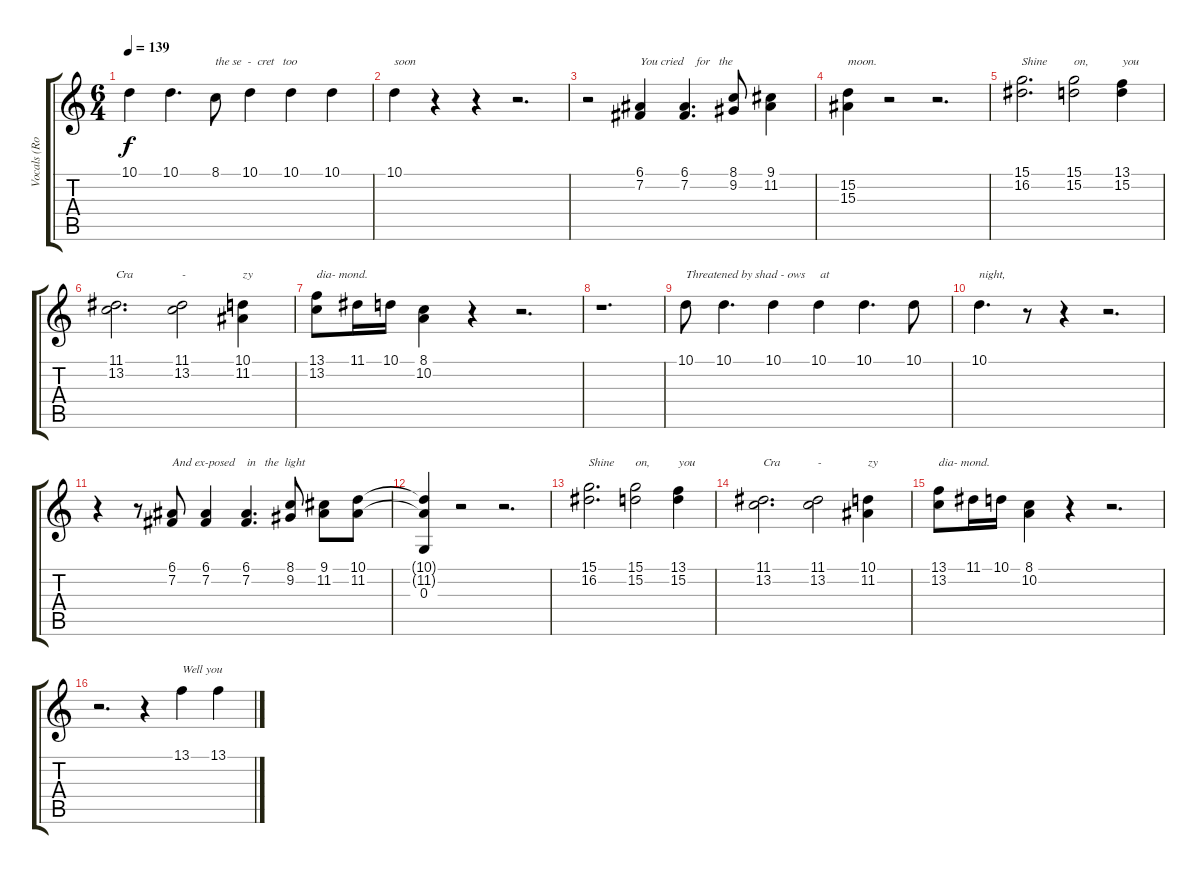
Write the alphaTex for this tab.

\track ("Vocals (Roger Waters)" "Vocals (Ro") {instrument voiceoohs}
\staff {score tabs}
\tuning (E4 B3 G3 D3 A2 E2) {hide}
\ts (6 4)
\tempo 139
\clef g2
\ks c
10.1.4{dy f} 10.1.4{d} 8.1.8{txt "the se  -  cret   too"} 10.1.4 10.1.4 10.1.4 |
10.1.4{txt "soon"} r.4 r.4 r.2{d} |
r.2 (6.1 7.2).4{txt "You cried    for   the"} (6.1 7.2).4{d} (8.1 9.2).8 (9.1 11.2).4 |
(15.2 15.3).4{txt "moon."} r.2 r.2{d} |
(15.1 16.2).2{d txt "Shine"} (15.1 15.2).2{txt "on,"} (13.1 15.2).4{txt "you"} |
(11.1 13.2).2{d txt "Cra"} (11.1 13.2).2{txt "-"} (10.1 11.2).4{txt "zy"} |
(13.1 13.2).8{txt "dia- mond."} 11.1.16 10.1.16 (8.1 10.2).4 r.4 r.2{d} |
r.1{d} |
10.1.8{txt "Threatened by shad - ows     at"} 10.1.4{d} 10.1.4 10.1.4 10.1.4{d} 10.1.8 |
10.1.4{d txt "night,"} r.8 r.4 r.2{d} |
r.4 r.8 (6.1 7.2).8{txt "And ex-posed    in   the  light"} (6.1 7.2).4 (6.1 7.2).4{d} (8.1 9.2).8 (9.1 11.2).8 (10.1 11.2).8 |
(10.1{t} 11.2{t} 0.3).4 r.2 r.2{d} |
(15.1 16.2).2{d txt "Shine"} (15.1 15.2).2{txt "on,"} (13.1 15.2).4{txt "you"} |
(11.1 13.2).2{d txt "Cra"} (11.1 13.2).2{txt "-"} (10.1 11.2).4{txt "zy"} |
(13.1 13.2).8{txt "dia- mond."} 11.1.16 10.1.16 (8.1 10.2).4 r.4 r.2{d} |
r.2{d} r.4 13.1.4{txt "Well you"} 13.1.4
